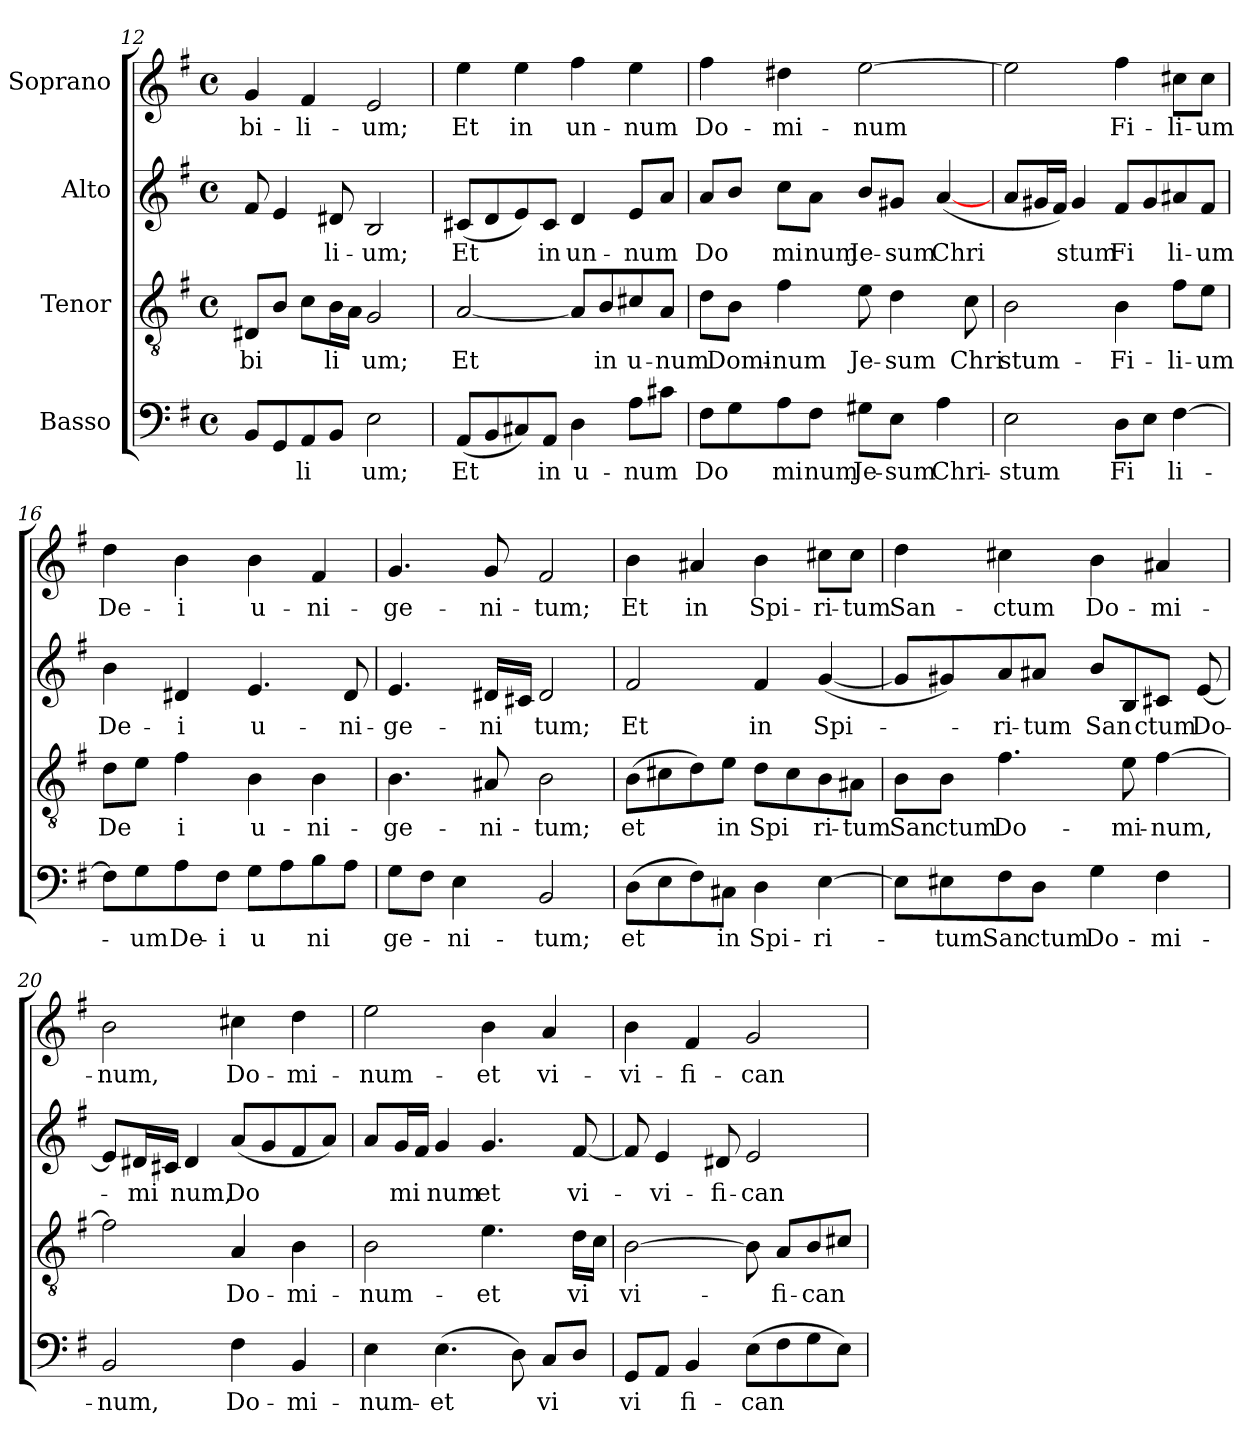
**kern	**text	**kern	**text	**kern	**text	**kern	**text
*part4	*part4	*part3	*part3	*part2	*part2	*part1	*part1
*staff4	*staff4	*staff3	*staff3	*staff2	*staff2	*staff1	*staff1
*I"Basso	*	*I"Tenor	*	*I"Alto	*	*I"Soprano	*
*clefF4	*	*clefGv2	*	*clefG2	*	*clefG2	*
*k[f#]	*	*k[f#]	*	*k[f#]	*	*k[f#]	*
*G:	*	*G:	*	*G:	*	*G:	*
*M4/4	*	*M4/4	*	*M4/4	*	*M4/4	*
*met(c)	*	*met(c)	*	*met(c)	*	*met(c)	*
=12	=12	=12	=12	=12	=12	=12	=12
!	!	!	!LO:LY:b	!	!	!	!LO:LY:b
*	*	*^	*	*	*	*	*
8BB/L	.	8D#X/L	4ryy	bi	8f#/	.	4g/	-bi-
8GG/	.	8B/J	.	.	4e/	.	.	.
!	!LO:LY:b	!	!	!	!	!	!	!LO:LY:b
8AA/	li	4ryy	8c\L	.	.	.	4f#/	-li-
!	!	!	!	!LO:LY:b	!	!LO:LY:b	!	!
8BB/J	.	.	16B\L	li	8d#X/	li-	.	.
.	.	.	16A\JJ	.	.	.	.	.
!	!LO:LY:b	!	!	!LO:LY:b	!	!LO:LY:b	!	!LO:LY:b
2E\	um;	2G/	2ryy	um;	2B/	-um;	2e/	-um;
!!LO:LB:g=z
=13	=13	=13	=13	=13	=13	=13	=13	=13
!	!LO:LY:b	!	!	!LO:LY:b	!	!LO:LY:b	!	!LO:LY:b
*	*	*v	*v	*	*	*	*	*
(<8AA/L	Et	[<2A/	Et	(<8c#X/L	Et	4ee\	Et
8BB/	.	.	.	8d/	.	.	.
!	!	!	!	!	!	!	!LO:LY:b
8C#X/)	.	.	.	8e/)	.	4ee\	in
!	!LO:LY:b	!	!	!	!LO:LY:b	!	!
8AA/J	in	.	.	8c#/J	in	.	.
!	!LO:LY:b	!	!	!	!LO:LY:b	!	!LO:LY:b
4D\	u-	8A/L]	.	4d/	un-	4ff#\	un-
!	!	!	!LO:LY:b	!	!	!	!
.	.	8B/	in	.	.	.	.
!	!LO:LY:b	!	!LO:LY:b	!	!LO:LY:b	!	!LO:LY:b
8A\L	-num	8c#X/	u-	8e/L	-num	4ee\	-num
!	!	!	!LO:LY:b	!	!	!	!
8c#X\J	.	8A/J	-num	8a/J	.	.	.
=14	=14	=14	=14	=14	=14	=14	=14
!	!LO:LY:b	!	!	!	!LO:LY:b	!	!LO:LY:b
*	*	*	*	*^	*	*	*
8F#\L	Do	8d\L	.	8a/L	4ryy	Do	4ff#\	Do-
!	!	!	!LO:LY:b	!	!	!	!	!
8G\	.	8B\J	Domi-	8b/J	.	.	.	.
!	!LO:LY:b	!	!LO:LY:b	!	!	!LO:LY:b	!	!LO:LY:b
8A\	mi	4f#\	-num	4ryy	8cc\L	mi	4dd#X\	-mi-
!	!LO:LY:b	!	!	!	!	!LO:LY:b	!	!
8F#\J	num	.	.	.	8a\J	num	.	.
!	!LO:LY:b	!	!LO:LY:b	!	!	!LO:LY:b	!	!LO:LY:b
8G#X\L	Je-	8e\	Je-	8b/L	4ryy	Je-	[>2ee\	-num
!	!LO:LY:b	!	!LO:LY:b	!	!	!LO:LY:b	!	!
8E\J	-sum	4d\	-sum	8g#X/J	.	-sum	.	.
!	!LO:LY:b	!	!	!	!	!LO:LY:b	!	!
4A\	Chri-	.	.	4ryy	(<[<4a/	Chri-	.	.
!	!	!	!LO:LY:b	!	!	!	!	!
.	.	8c\	Chri	.	.	.	.	.
*	*	*	*	*v	*v	*	*	*
=15	=15	=15	=15	=15	=15	=15	=15
!	!LO:LY:b	!	!LO:LY:b	!	!	!	!
2E\	-stum	2B\	stum-	8a/L	.	2ee\]	.
.	.	.	.	16g#X/L	.	.	.
.	.	.	.	16f#/JJ)	.	.	.
!	!	!	!	!	!LO:LY:b	!	!
.	.	.	.	4g#/	-stum	.	.
!	!LO:LY:b	!	!LO:LY:b	!	!LO:LY:b	!	!LO:LY:b
8D\L	Fi	4B\	-Fi-	8f#/L	Fi	4ff#\	Fi-
8E\J	.	.	.	8g#/	.	.	.
!	!LO:LY:b	!	!LO:LY:b	!	!LO:LY:b	!	!LO:LY:b
[>4F#\	li-	8f#\L	-li-	8a#X/	li-	8cc#X\L	-li-
!	!	!	!LO:LY:b	!	!LO:LY:b	!	!LO:LY:b
.	.	8e\J	-um	8f#/J	-um	8cc#\J	-um
=16	=16	=16	=16	=16	=16	=16	=16
!	!	!	!LO:LY:b	!	!LO:LY:b	!	!LO:LY:b
8F#\L]	.	8d\L	De	4b\	De-	4dd\	De-
!	!LO:LY:b	!	!	!	!	!	!
8G\	-um	8e\J	.	.	.	.	.
!	!LO:LY:b	!	!LO:LY:b	!	!LO:LY:b	!	!LO:LY:b
8A\	De-	4f#\	i	4d#X/	-i	4b\	-i
!	!LO:LY:b	!	!	!	!	!	!
8F#\J	-i	.	.	.	.	.	.
!	!LO:LY:b	!	!LO:LY:b	!	!LO:LY:b	!	!LO:LY:b
8G\L	u	4B\	u-	4.e/	u-	4b\	u-
8A\	.	.	.	.	.	.	.
!	!LO:LY:b	!	!LO:LY:b	!	!	!	!LO:LY:b
8B\	ni	4B\	-ni-	.	.	4f#/	-ni-
!	!	!	!	!	!LO:LY:b	!	!
8A\J	.	.	.	8d#/	-ni-	.	.
!!LO:PB:g=z
=17	=17	=17	=17	=17	=17	=17	=17
!	!LO:LY:b	!	!LO:LY:b	!	!LO:LY:b	!	!LO:LY:b
8G\L	ge-	4.B\	-ge-	4.e/	-ge-	4.g/	-ge-
8F#\J	.	.	.	.	.	.	.
!	!LO:LY:b	!	!	!	!	!	!
4E\	-ni-	.	.	.	.	.	.
!	!	!	!LO:LY:b	!	!LO:LY:b	!	!LO:LY:b
.	.	8A#X/	-ni-	16d#X/LL	-ni	8g/	-ni-
.	.	.	.	16c#X/JJ	.	.	.
!	!LO:LY:b	!	!LO:LY:b	!	!LO:LY:b	!	!LO:LY:b
2BB/	-tum;	2B\	-tum;	2d#/	tum;	2f#/	-tum;
=18	=18	=18	=18	=18	=18	=18	=18
!	!LO:LY:b	!	!LO:LY:b	!	!LO:LY:b	!	!LO:LY:b
(>8D\L	et	(>8B\L	et	2f#/	Et	4b\	Et
8E\	.	8c#X\	.	.	.	.	.
!	!	!	!	!	!	!	!LO:LY:b
8F#\)	.	8d\)	.	.	.	4a#X/	in
!	!LO:LY:b	!	!LO:LY:b	!	!	!	!
8C#X\J	in	8e\J	in	.	.	.	.
!	!LO:LY:b	!	!LO:LY:b	!	!LO:LY:b	!	!LO:LY:b
4D\	Spi-	8d\L	Spi	4f#/	in	4b\	Spi-
.	.	8c#\	.	.	.	.	.
!	!LO:LY:b	!	!LO:LY:b	!	!LO:LY:b	!	!LO:LY:b
[>4E\	-ri-	8B\	ri-	(<[<4g/	Spi-	8cc#X\L	-ri-
!	!	!	!LO:LY:b	!	!	!	!LO:LY:b
.	.	8A#X\J	-tum	.	.	8cc#\J	-tum
=19	=19	=19	=19	=19	=19	=19	=19
!	!	!	!LO:LY:b	!	!	!	!LO:LY:b
8E\L]	.	8B\L	San	8g/L]	.	4dd\	San-
!	!LO:LY:b	!	!LO:LY:b	!	!	!	!
8E#X\	-tum	8B\J	ctum	8g#X/)	.	.	.
!	!LO:LY:b	!	!LO:LY:b	!	!LO:LY:b	!	!LO:LY:b
8F#\	San	4.f#\	Do-	8a/	-ri-	4cc#X\	-ctum
!	!LO:LY:b	!	!	!	!LO:LY:b	!	!
8D\J	ctum	.	.	8a#X/J	-tum	.	.
!	!LO:LY:b	!	!	!	!LO:LY:b	!	!LO:LY:b
4G\	Do-	.	.	8b/L	San	4b\	Do-
!	!	!	!LO:LY:b	!	!	!	!
.	.	8e\	-mi-	8B/	.	.	.
!	!LO:LY:b	!	!LO:LY:b	!	!LO:LY:b	!	!LO:LY:b
4F#\	-mi-	[>4f#\	-num,	8c#X/J	ctum	4a#X/	-mi-
!	!	!	!	!	!LO:LY:b	!	!
.	.	.	.	[<8e/	Do-	.	.
=20	=20	=20	=20	=20	=20	=20	=20
!	!LO:LY:b	!	!	!	!	!	!LO:LY:b
2BB/	-num,	2f#\]	.	8e/L]	.	2b\	-num,
!	!	!	!	!	!LO:LY:b	!	!
.	.	.	.	16d#X/L	-mi	.	.
.	.	.	.	16c#X/JJ	.	.	.
!	!	!	!	!	!LO:LY:b	!	!
.	.	.	.	4d#/	num,	.	.
!	!LO:LY:b	!	!LO:LY:b	!	!LO:LY:b	!	!LO:LY:b
4F#\	Do-	4A/	Do-	(<8a/L	Do	4cc#X\	Do-
.	.	.	.	8g/	.	.	.
!	!LO:LY:b	!	!LO:LY:b	!	!	!	!LO:LY:b
4BB/	-mi-	4B\	-mi-	8f#/	.	4dd\	-mi-
.	.	.	.	8a/J)	.	.	.
!!LO:LB:g=z
=21	=21	=21	=21	=21	=21	=21	=21
!	!LO:LY:b	!	!LO:LY:b	!	!	!	!LO:LY:b
4E\	-num-	2B\	-num-	8a/L	.	2ee\	-num-
!	!	!	!	!	!LO:LY:b	!	!
.	.	.	.	16g/L	mi	.	.
.	.	.	.	16f#/JJ	.	.	.
!	!LO:LY:b	!	!	!	!LO:LY:b	!	!
(>4.E\	-et	.	.	4g/	num	.	.
!	!	!	!LO:LY:b	!	!LO:LY:b	!	!LO:LY:b
.	.	4.e\	-et	4.g/	et	4b\	-et
8D\)	.	.	.	.	.	.	.
!	!LO:LY:b	!	!	!	!	!	!LO:LY:b
8C/L	vi	.	.	.	.	4a/	vi-
!	!	!	!LO:LY:b	!	!LO:LY:b	!	!
8D/J	.	16d\LL	vi	[<8f#/	vi-	.	.
.	.	16c\JJ	.	.	.	.	.
=22	=22	=22	=22	=22	=22	=22	=22
!	!LO:LY:b	!	!LO:LY:b	!	!	!	!LO:LY:b
8GG/L	vi	[>2B\	vi-	8f#/]	.	4b\	-vi-
!	!	!	!	!	!LO:LY:b	!	!
8AA/J	.	.	.	4e/	-vi-	.	.
!	!LO:LY:b	!	!	!	!	!	!LO:LY:b
4BB/	fi-	.	.	.	.	4f#/	-fi-
!	!	!	!	!	!LO:LY:b	!	!
.	.	.	.	8d#X/	-fi-	.	.
!	!LO:LY:b	!	!	!	!LO:LY:b	!	!LO:LY:b
(>8E\L	-can	8B\]	.	2e/	-can-	2g/	-can-
!	!	!	!LO:LY:b	!	!	!	!
8F#\	.	8A/L	-fi-	.	.	.	.
!	!	!	!LO:LY:b	!	!	!	!
8G\	.	8B/	-can	.	.	.	.
8E\J)	.	8c#X/J	.	.	.	.	.
=	=	=	=	=	=	=	=
*-	*-	*-	*-	*-	*-	*-	*-
